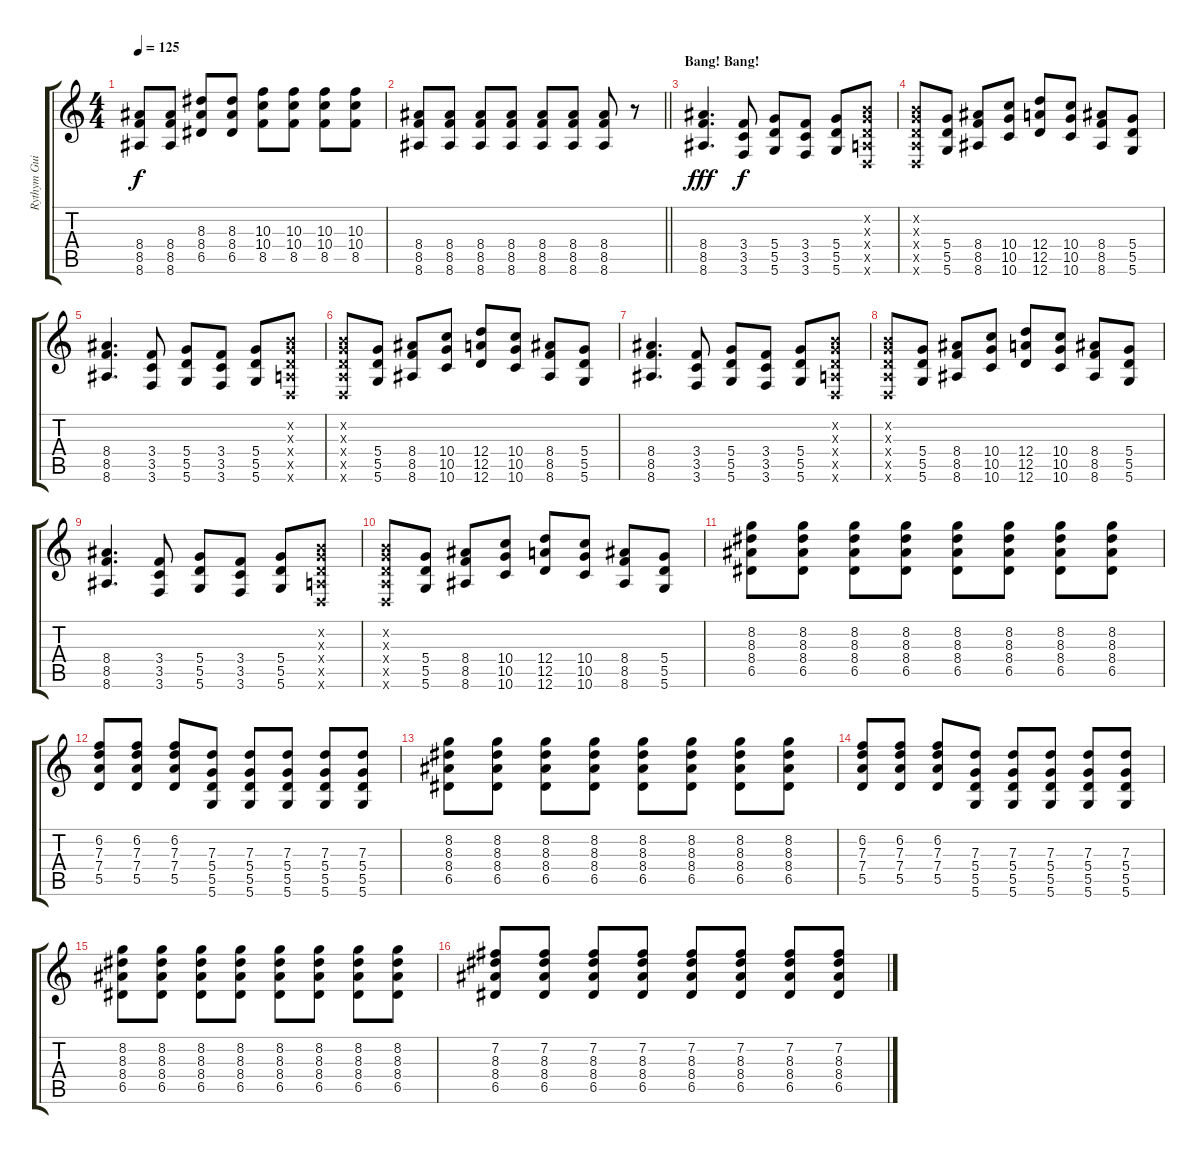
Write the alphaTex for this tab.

\track ("Rythym Guitar" "Rythym Gui") {instrument distortionguitar}
\staff {score tabs}
\tuning (E4 B3 G3 D3 A2 D2) {hide}
\ts (4 4)
\tempo 125
\clef g2
\ks c
(8.4 8.5 8.6).8{dy f} (8.4 8.5 8.6).8 (8.3 8.4 6.5).8 (8.3 8.4 6.5).8 (10.3 10.4 8.5).8 (10.3 10.4 8.5).8 (10.3 10.4 8.5).8 (10.3 10.4 8.5).8 |
\barLineRight lightlight
(8.4 8.5 8.6).8 (8.4 8.5 8.6).8 (8.4 8.5 8.6).8 (8.4 8.5 8.6).8 (8.4 8.5 8.6).8 (8.4 8.5 8.6).8 (8.4 8.5 8.6).8 r.8 |
\section ("" "Bang! Bang!")
(8.4 8.5 8.6).4{d dy fff} (3.4 3.5 3.6).8{dy f} (5.4 5.5 5.6).8 (3.4 3.5 3.6).8 (5.4 5.5 5.6).8 (0.2{x} 0.3{x} 0.4{x} 0.5{x} 0.6{x}).8 |
(0.2{x} 0.3{x} 0.4{x} 0.5{x} 0.6{x}).8 (5.4 5.5 5.6).8 (8.4 8.5 8.6).8 (10.4 10.5 10.6).8 (12.4 12.5 12.6).8 (10.4 10.5 10.6).8 (8.4 8.5 8.6).8 (5.4 5.5 5.6).8 |
(8.4 8.5 8.6).4{d} (3.4 3.5 3.6).8 (5.4 5.5 5.6).8 (3.4 3.5 3.6).8 (5.4 5.5 5.6).8 (0.2{x} 0.3{x} 0.4{x} 0.5{x} 0.6{x}).8 |
(0.2{x} 0.3{x} 0.4{x} 0.5{x} 0.6{x}).8 (5.4 5.5 5.6).8 (8.4 8.5 8.6).8 (10.4 10.5 10.6).8 (12.4 12.5 12.6).8 (10.4 10.5 10.6).8 (8.4 8.5 8.6).8 (5.4 5.5 5.6).8 |
(8.4 8.5 8.6).4{d} (3.4 3.5 3.6).8 (5.4 5.5 5.6).8 (3.4 3.5 3.6).8 (5.4 5.5 5.6).8 (0.2{x} 0.3{x} 0.4{x} 0.5{x} 0.6{x}).8 |
(0.2{x} 0.3{x} 0.4{x} 0.5{x} 0.6{x}).8 (5.4 5.5 5.6).8 (8.4 8.5 8.6).8 (10.4 10.5 10.6).8 (12.4 12.5 12.6).8 (10.4 10.5 10.6).8 (8.4 8.5 8.6).8 (5.4 5.5 5.6).8 |
(8.4 8.5 8.6).4{d} (3.4 3.5 3.6).8 (5.4 5.5 5.6).8 (3.4 3.5 3.6).8 (5.4 5.5 5.6).8 (0.2{x} 0.3{x} 0.4{x} 0.5{x} 0.6{x}).8 |
(0.2{x} 0.3{x} 0.4{x} 0.5{x} 0.6{x}).8 (5.4 5.5 5.6).8 (8.4 8.5 8.6).8 (10.4 10.5 10.6).8 (12.4 12.5 12.6).8 (10.4 10.5 10.6).8 (8.4 8.5 8.6).8 (5.4 5.5 5.6).8 |
(8.2 8.3 8.4 6.5).8 (8.2 8.3 8.4 6.5).8 (8.2 8.3 8.4 6.5).8 (8.2 8.3 8.4 6.5).8 (8.2 8.3 8.4 6.5).8 (8.2 8.3 8.4 6.5).8 (8.2 8.3 8.4 6.5).8 (8.2 8.3 8.4 6.5).8 |
(6.2 7.3 7.4 5.5).8 (6.2 7.3 7.4 5.5).8 (6.2 7.3 7.4 5.5).8 (7.3 5.4 5.5 5.6).8 (7.3 5.4 5.5 5.6).8 (7.3 5.4 5.5 5.6).8 (7.3 5.4 5.5 5.6).8 (7.3 5.4 5.5 5.6).8 |
(8.2 8.3 8.4 6.5).8 (8.2 8.3 8.4 6.5).8 (8.2 8.3 8.4 6.5).8 (8.2 8.3 8.4 6.5).8 (8.2 8.3 8.4 6.5).8 (8.2 8.3 8.4 6.5).8 (8.2 8.3 8.4 6.5).8 (8.2 8.3 8.4 6.5).8 |
(6.2 7.3 7.4 5.5).8 (6.2 7.3 7.4 5.5).8 (6.2 7.3 7.4 5.5).8 (7.3 5.4 5.5 5.6).8 (7.3 5.4 5.5 5.6).8 (7.3 5.4 5.5 5.6).8 (7.3 5.4 5.5 5.6).8 (7.3 5.4 5.5 5.6).8 |
(8.2 8.3 8.4 6.5).8 (8.2 8.3 8.4 6.5).8 (8.2 8.3 8.4 6.5).8 (8.2 8.3 8.4 6.5).8 (8.2 8.3 8.4 6.5).8 (8.2 8.3 8.4 6.5).8 (8.2 8.3 8.4 6.5).8 (8.2 8.3 8.4 6.5).8 |
(7.2 8.3 8.4 6.5).8 (7.2 8.3 8.4 6.5).8 (7.2 8.3 8.4 6.5).8 (7.2 8.3 8.4 6.5).8 (7.2 8.3 8.4 6.5).8 (7.2 8.3 8.4 6.5).8 (7.2 8.3 8.4 6.5).8 (7.2 8.3 8.4 6.5).8
